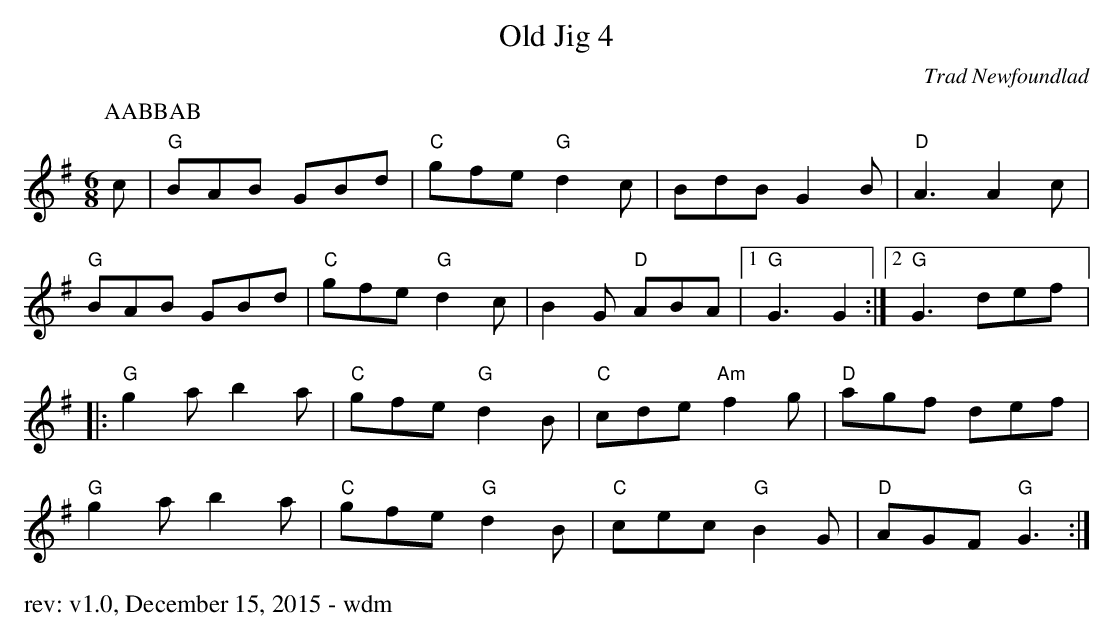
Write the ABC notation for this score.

X:1
T: Old Jig 4
O: Trad Newfoundlad
M: 6/8
K: Gmaj
P: AABBAB
c |\
"G"BAB GBd | "C"gfe "G"d2 c | BdB G2 B | "D"A3 A2 c |
"G"BAB GBd | "C"gfe "G"d2 c | B2G "D"ABA |1 "G"G3 G2 :|2 "G"G3 def |:
"G"g2 a b2 a | "C"gfe "G"d2 B | "C"cde "Am"f2 g | "D"agf def |
"G"g2 a b2 a | "C"gfe "G"d2 B | "C"cec "G"B2 G | "D"AGF "G"G3 :|
